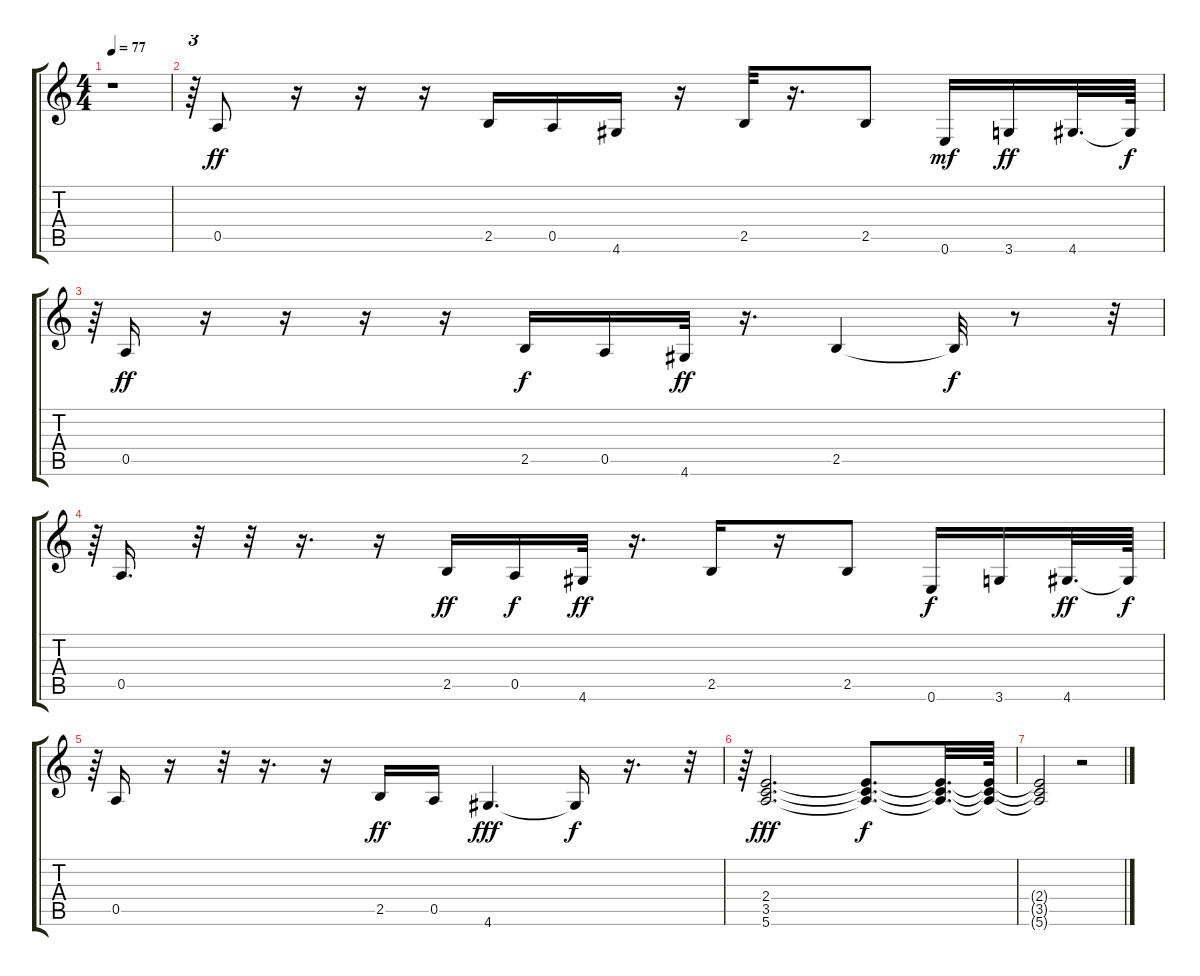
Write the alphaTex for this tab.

\track "" {instrument distortionguitar}
\staff {score tabs}
\tuning (E4 B3 G3 D3 A2 E2) {hide}
\ts (4 4)
\tempo 77
\clef g2
\ks c
r.1{dy p} |
r.64{tu (3 2) instrument distortionguitar} 0.5.8{dy ff} r.16 r.16 r.16 2.5.16 0.5.16 4.6.16 r.16 2.5.32 r.16{d} 2.5.8 0.6.16{dy mf} 3.6.16{dy ff} 4.6.32{d} 4.6{t}.64{dy f} |
r.64{tu (3 2)} 0.5.16{dy ff} r.16 r.16 r.16 r.16 2.5.16{dy f} 0.5.16 4.6.32{dy ff} r.16{d} 2.5.4 2.5{t}.32{dy f} r.8 r.32{tu (3 2)} |
r.64{tu (3 2)} 0.5.16{d} r.32 r.32 r.16{d} r.16 2.5.16{dy ff} 0.5.16{dy f} 4.6.32{dy ff} r.16{d} 2.5.16 r.16 2.5.8 0.6.16{dy f} 3.6.16 4.6.32{d dy ff} 4.6{t}.64{dy f} |
r.64{tu (3 2)} 0.5.16 r.16 r.32 r.16{d} r.16 2.5.16{dy ff} 0.5.16 4.6.4{d dy fff} 4.6{t}.16{dy f} r.16{d} r.32{tu (3 2)} |
r.64{tu (3 2)} (2.4 3.5 5.6).2{d dy fff} (2.4{t} 3.5{t} 5.6{t}).8{d dy f} (2.4{t} 3.5{t} 5.6{t}).32{d} (2.4{t} 3.5{t} 5.6{t}).64 |
(2.4{t} 3.5{t} 5.6{t}).2 r.2
